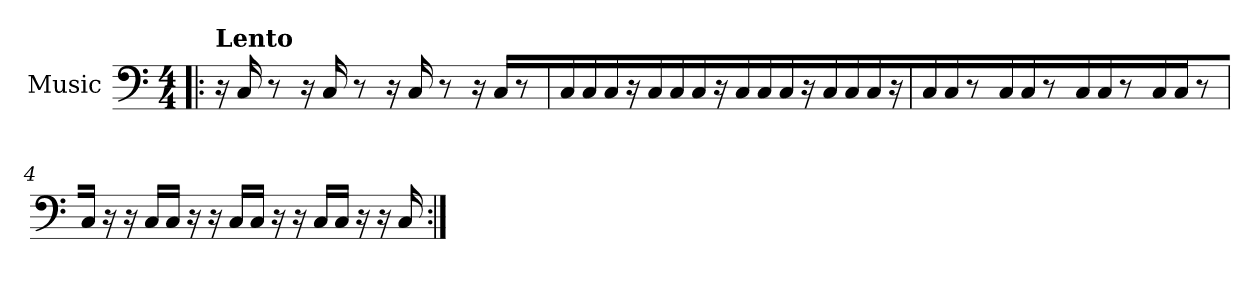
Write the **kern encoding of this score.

**kern
*part1
*staff1
*I"Music
*clefF4
*k[]
*M4/4
=1!|:
!LO:TX:a:B:t=Lento
16r
16C/LL
8r
16r
16C/LL
8r
16r
16C/LL
8r
16r
16C/LL
8r
=2
16C
16C
16C
16r
16C
16C
16C
16r
16C
16C
16C
16r
16C
16C
16C
16r
=3
16C/LL
16C/JJ
8r
16C/LL
16C/JJ
8r
16C/LL
16C/JJ
8r
16C/LL
16C/JJ
8r
=4
16C/JJ
16r
16r
16C/LL
16C/JJ
16r
16r
16C/LL
16C/JJ
16r
16r
16C/LL
16C/JJ
16r
16r
16C/LL
=:|!
*-
